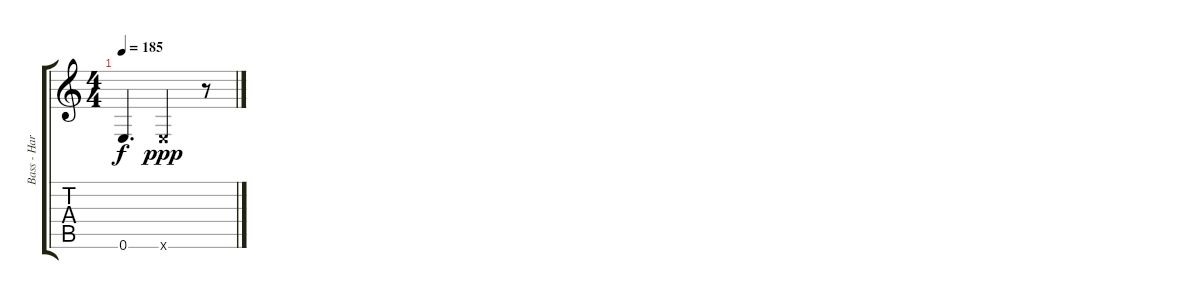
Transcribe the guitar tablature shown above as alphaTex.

\track ("Bass - Harris" "Bass - Har") {instrument electricbassfinger}
\staff {score tabs}
\tuning (E4 B3 G3 D3 A2 E2) {hide}
\ts (4 4)
\tempo 185
\clef g2
\ks c
0.6{t}.4{d dy f} 0.6{x}.2{dy ppp} r.8
